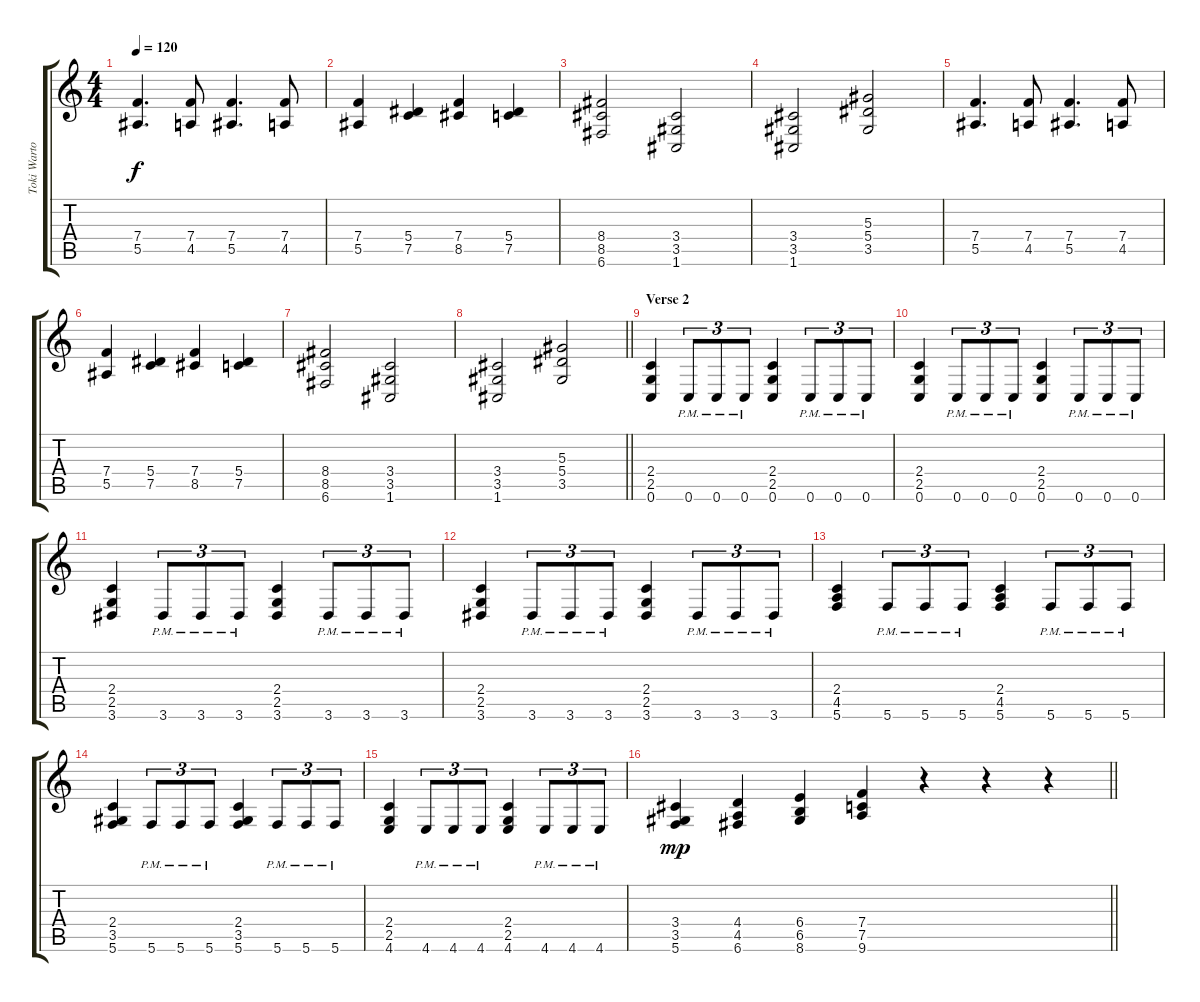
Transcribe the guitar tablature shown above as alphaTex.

\track ("Toki Wartooth" "Toki Warto") {instrument distortionguitar}
\staff {score tabs}
\tuning (C4 G3 Eb3 Bb2 F2 C2) {hide}
\ts (4 4)
\tempo 120
\clef g2
\ks c
(7.4 5.5).4{d dy f} (7.4 4.5).8 (7.4 5.5).4{d} (7.4 4.5).8 |
(7.4 5.5).4 (5.4 7.5).4 (7.4 8.5).4 (5.4 7.5).4 |
(8.4 8.5 6.6).2 (3.4 3.5 1.6).2 |
(3.4 3.5 1.6).2 (5.3 5.4 3.5).2 |
(7.4 5.5).4{d} (7.4 4.5).8 (7.4 5.5).4{d} (7.4 4.5).8 |
(7.4 5.5).4 (5.4 7.5).4 (7.4 8.5).4 (5.4 7.5).4 |
(8.4 8.5 6.6).2 (3.4 3.5 1.6).2 |
\barLineRight lightlight
(3.4 3.5 1.6).2 (5.3 5.4 3.5).2 |
\section ("" "Verse 2")
(2.4 2.5 0.6).4 0.6{pm}.8{tu (3 2)} 0.6{pm}.8{tu (3 2)} 0.6{pm}.8{tu (3 2)} (2.4 2.5 0.6).4 0.6{pm}.8{tu (3 2)} 0.6{pm}.8{tu (3 2)} 0.6{pm}.8{tu (3 2)} |
(2.4 2.5 0.6).4 0.6{pm}.8{tu (3 2)} 0.6{pm}.8{tu (3 2)} 0.6{pm}.8{tu (3 2)} (2.4 2.5 0.6).4 0.6{pm}.8{tu (3 2)} 0.6{pm}.8{tu (3 2)} 0.6{pm}.8{tu (3 2)} |
(2.4 2.5 3.6).4 3.6{pm}.8{tu (3 2)} 3.6{pm}.8{tu (3 2)} 3.6{pm}.8{tu (3 2)} (2.4 2.5 3.6).4 3.6{pm}.8{tu (3 2)} 3.6{pm}.8{tu (3 2)} 3.6{pm}.8{tu (3 2)} |
(2.4 2.5 3.6).4 3.6{pm}.8{tu (3 2)} 3.6{pm}.8{tu (3 2)} 3.6{pm}.8{tu (3 2)} (2.4 2.5 3.6).4 3.6{pm}.8{tu (3 2)} 3.6{pm}.8{tu (3 2)} 3.6{pm}.8{tu (3 2)} |
(2.4 4.5 5.6).4 5.6{pm}.8{tu (3 2)} 5.6{pm}.8{tu (3 2)} 5.6{pm}.8{tu (3 2)} (2.4 4.5 5.6).4 5.6{pm}.8{tu (3 2)} 5.6{pm}.8{tu (3 2)} 5.6{pm}.8{tu (3 2)} |
(2.4 3.5 5.6).4 5.6{pm}.8{tu (3 2)} 5.6{pm}.8{tu (3 2)} 5.6{pm}.8{tu (3 2)} (2.4 3.5 5.6).4 5.6{pm}.8{tu (3 2)} 5.6{pm}.8{tu (3 2)} 5.6{pm}.8{tu (3 2)} |
(2.4 2.5 4.6).4 4.6{pm}.8{tu (3 2)} 4.6{pm}.8{tu (3 2)} 4.6{pm}.8{tu (3 2)} (2.4 2.5 4.6).4 4.6{pm}.8{tu (3 2)} 4.6{pm}.8{tu (3 2)} 4.6{pm}.8{tu (3 2)} |
\barLineRight lightlight
(3.4 3.5 5.6).4{dy mp} (4.4 4.5 6.6).4 (6.4 6.5 8.6).4 (7.4 7.5 9.6).4 r.4 r.4 r.4
